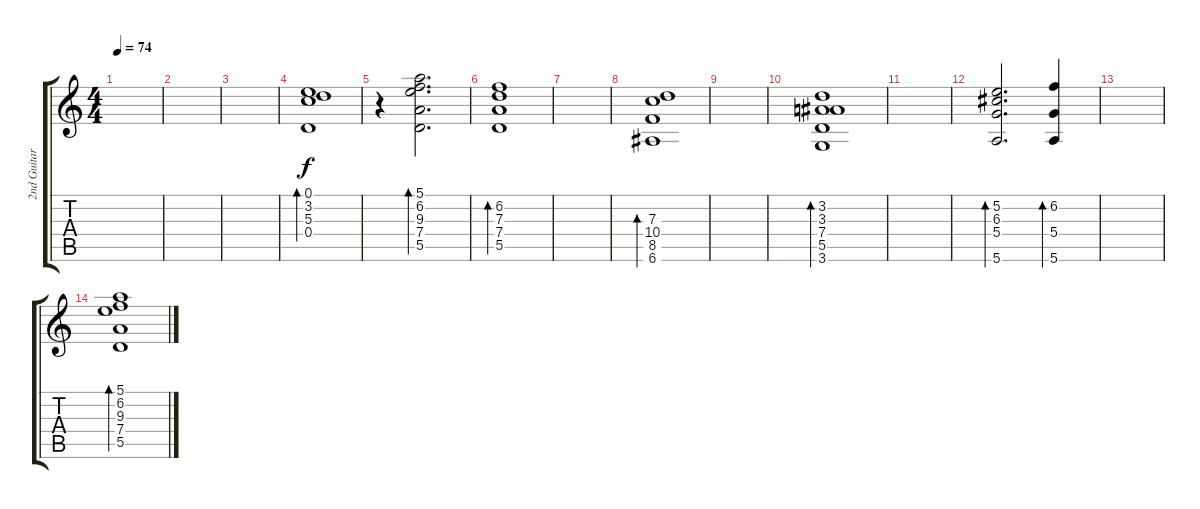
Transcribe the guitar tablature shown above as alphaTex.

\track ("2nd Guitar" "2nd Guitar") {instrument electricguitarjazz}
\staff {score tabs}
\tuning (E4 B3 G3 D3 A2 E2) {hide}
\ts (4 4)
\tempo 74
\clef g2
\ks c
|
|
|
(0.1 3.2 5.3 0.4).1{bd 240} |
r.4 (5.1 6.2 9.3 7.4 5.5).2{d bd 240} |
(6.2 7.3 7.4 5.5).1{bd 240} |
|
(7.3 10.4 8.5 6.6).1{bd 240} |
|
(3.2 3.3 7.4 5.5 3.6).1{bd 240} |
|
(5.2 6.3 5.4 5.6).2{d bd 240} (6.2 5.4 5.6).4{bd 240 txt ""} |
|
(5.1 6.2 9.3 7.4 5.5).1{bd 240}
